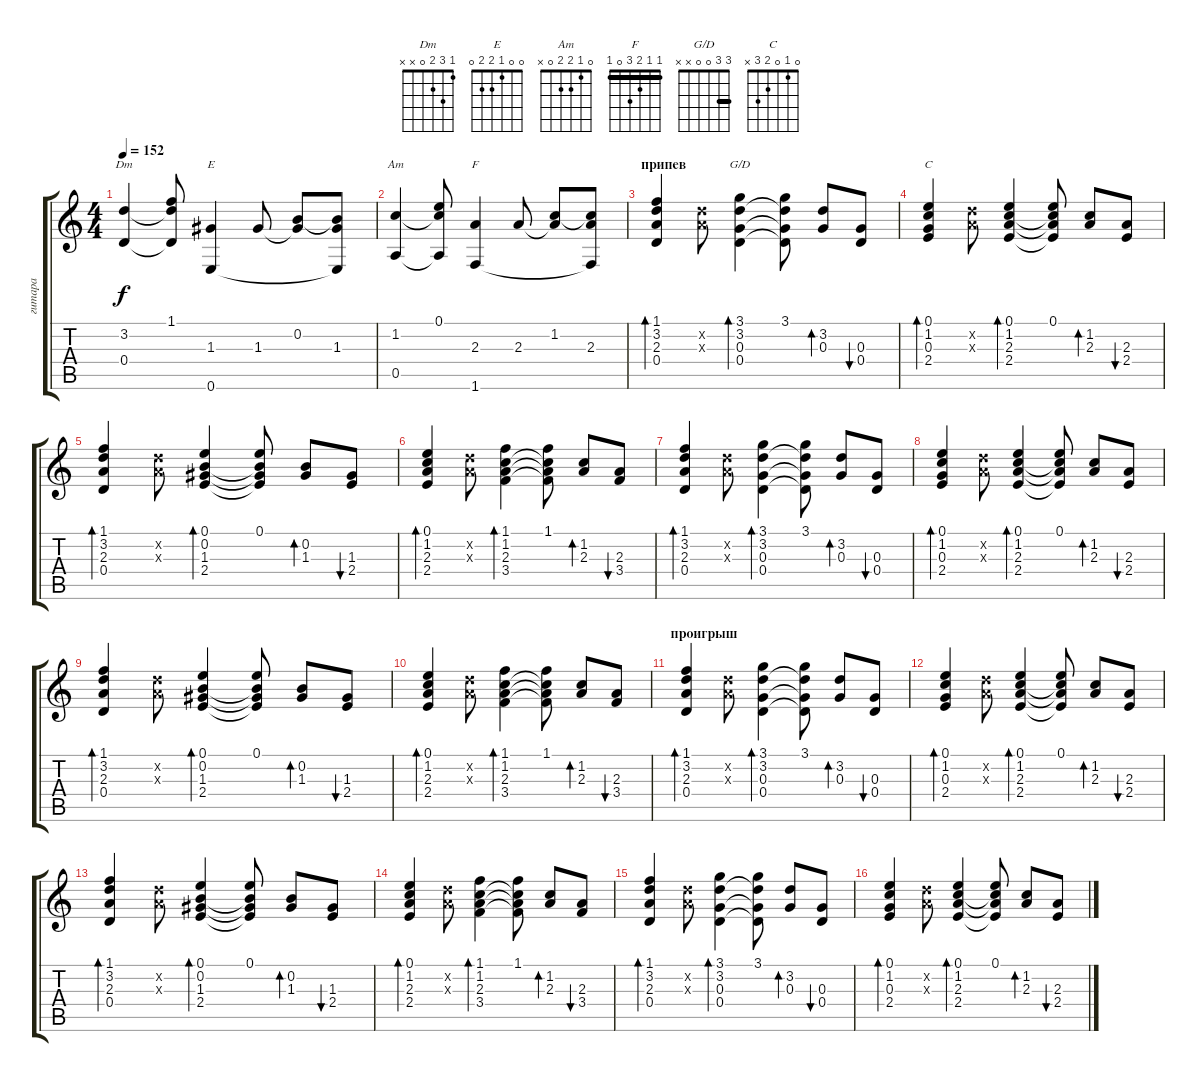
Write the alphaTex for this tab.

\track ("гитара" "гитара") {instrument electricguitarclean}
\staff {score tabs}
\tuning (E4 B3 G3 D3 A2 E2) {hide}
\chord ("Dm" 1 3 2 0 x x)
\chord ("E" 0 0 1 2 2 0)
\chord ("Am" 0 1 2 2 0 x)
\chord ("F" 1 1 2 3 0 1) {barre 1}
\chord ("G/D" 3 3 0 0 x x) {barre 3}
\chord ("C" 0 1 0 2 3 x)
\ts (4 4)
\tempo 152
\clef g2
\ks c
(3.2 0.4).4{ch "Dm" dy f} (1.1 3.2{t} 0.4{t}).8 (1.3 0.6).4{ch "E"} 1.3.8 (0.2 1.3{t}).8 (0.2{t} 1.3 0.6{t}).8 |
(1.2 0.5).4{ch "Am"} (0.1 1.2{t} 0.5{t}).8 (2.3 1.6).4{ch "F"} 2.3.8 (1.2 2.3{t}).8 (1.2{t} 2.3 1.6{t}).8 |
\section ("" "припев")
(1.1 3.2 2.3 0.4).4{bd 30} (3.2{x} 2.3{x}).8 (3.1 3.2 0.3 0.4).4{bd 30 ch "G/D"} (3.1 3.2{t} 0.3{t} 0.4{t}).8 (3.2 0.3).8{bd 30} (0.3 0.4).8{bu 30} |
(0.1 1.2 0.3 2.4).4{bd 30 ch "C"} (3.2{x} 2.3{x}).8 (0.1 1.2 2.3 2.4).4{bd 30} (0.1 1.2{t} 2.3{t} 2.4{t}).8 (1.2 2.3).8{bd 30} (2.3 2.4).8{bu 30} |
(1.1 3.2 2.3 0.4).4{bd 30} (3.2{x} 2.3{x}).8 (0.1 0.2 1.3 2.4).4{bd 30} (0.1 0.2{t} 1.3{t} 2.4{t}).8 (0.2 1.3).8{bd 30} (1.3 2.4).8{bu 30} |
(0.1 1.2 2.3 2.4).4{bd 30} (3.2{x} 2.3{x}).8 (1.1 1.2 2.3 3.4).4{bd 30} (1.1 1.2{t} 2.3{t} 3.4{t}).8 (1.2 2.3).8{bd 30} (2.3 3.4).8{bu 30} |
(1.1 3.2 2.3 0.4).4{bd 30} (3.2{x} 2.3{x}).8 (3.1 3.2 0.3 0.4).4{bd 30} (3.1 3.2{t} 0.3{t} 0.4{t}).8 (3.2 0.3).8{bd 30} (0.3 0.4).8{bu 30} |
(0.1 1.2 0.3 2.4).4{bd 30} (3.2{x} 2.3{x}).8 (0.1 1.2 2.3 2.4).4{bd 30} (0.1 1.2{t} 2.3{t} 2.4{t}).8 (1.2 2.3).8{bd 30} (2.3 2.4).8{bu 30} |
(1.1 3.2 2.3 0.4).4{bd 30} (3.2{x} 2.3{x}).8 (0.1 0.2 1.3 2.4).4{bd 30} (0.1 0.2{t} 1.3{t} 2.4{t}).8 (0.2 1.3).8{bd 30} (1.3 2.4).8{bu 30} |
(0.1 1.2 2.3 2.4).4{bd 30} (3.2{x} 2.3{x}).8 (1.1 1.2 2.3 3.4).4{bd 30} (1.1 1.2{t} 2.3{t} 3.4{t}).8 (1.2 2.3).8{bd 30} (2.3 3.4).8{bu 30} |
\section ("" "проигрыш")
(1.1 3.2 2.3 0.4).4{bd 30} (3.2{x} 2.3{x}).8 (3.1 3.2 0.3 0.4).4{bd 30} (3.1 3.2{t} 0.3{t} 0.4{t}).8 (3.2 0.3).8{bd 30} (0.3 0.4).8{bu 30} |
(0.1 1.2 0.3 2.4).4{bd 30} (3.2{x} 2.3{x}).8 (0.1 1.2 2.3 2.4).4{bd 30} (0.1 1.2{t} 2.3{t} 2.4{t}).8 (1.2 2.3).8{bd 30} (2.3 2.4).8{bu 30} |
(1.1 3.2 2.3 0.4).4{bd 30} (3.2{x} 2.3{x}).8 (0.1 0.2 1.3 2.4).4{bd 30} (0.1 0.2{t} 1.3{t} 2.4{t}).8 (0.2 1.3).8{bd 30} (1.3 2.4).8{bu 30} |
(0.1 1.2 2.3 2.4).4{bd 30} (3.2{x} 2.3{x}).8 (1.1 1.2 2.3 3.4).4{bd 30} (1.1 1.2{t} 2.3{t} 3.4{t}).8 (1.2 2.3).8{bd 30} (2.3 3.4).8{bu 30} |
(1.1 3.2 2.3 0.4).4{bd 30} (3.2{x} 2.3{x}).8 (3.1 3.2 0.3 0.4).4{bd 30} (3.1 3.2{t} 0.3{t} 0.4{t}).8 (3.2 0.3).8{bd 30} (0.3 0.4).8{bu 30} |
(0.1 1.2 0.3 2.4).4{bd 30} (3.2{x} 2.3{x}).8 (0.1 1.2 2.3 2.4).4{bd 30} (0.1 1.2{t} 2.3{t} 2.4{t}).8 (1.2 2.3).8{bd 30} (2.3 2.4).8{bu 30}
